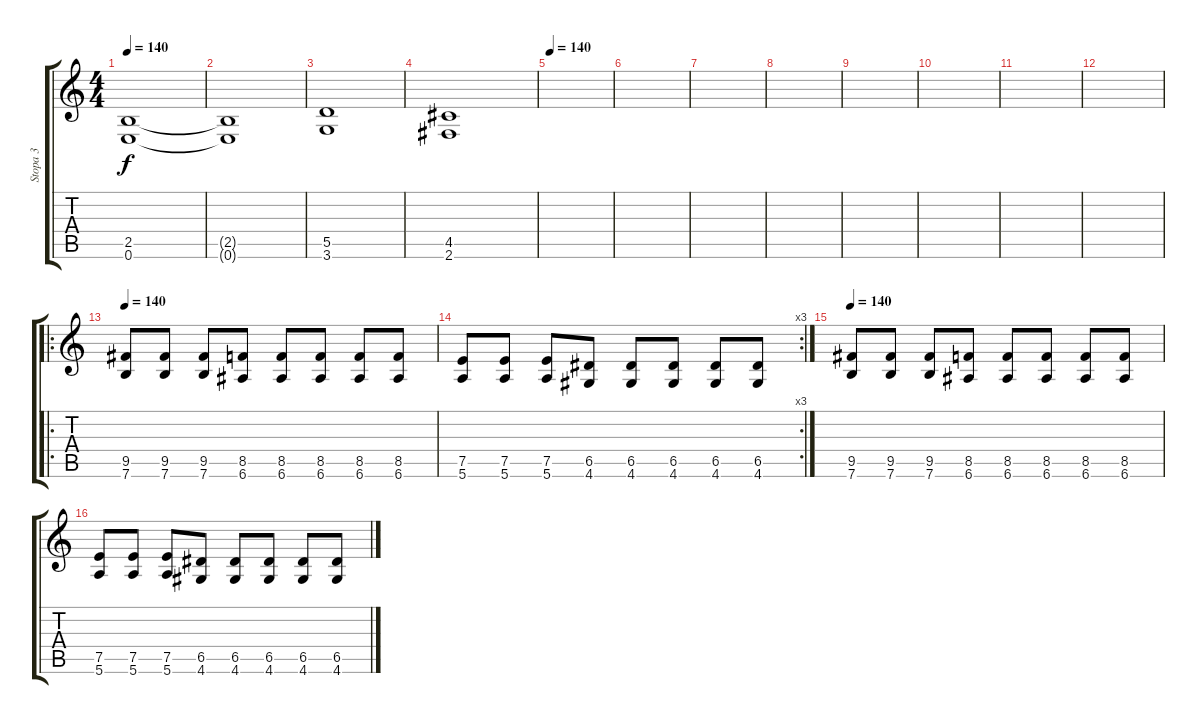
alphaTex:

\track ("Stopa 3" "Stopa 3") {instrument distortionguitar}
\staff {score tabs}
\tuning (E4 B3 G3 D3 A2 E2) {hide}
\ts (4 4)
\tempo 140
\clef g2
\ks c
(2.5 0.6).1{dy f} |
(2.5{t} 0.6{t}).1 |
(5.5 3.6).1 |
(4.5 2.6).1 |
\tempo 140
|
|
|
|
|
|
|
|
\ro
\tempo 140
(9.5 7.6).8 (9.5 7.6).8 (9.5 7.6).8 (8.5 6.6).8 (8.5 6.6).8 (8.5 6.6).8 (8.5 6.6).8 (8.5 6.6).8 |
\rc 3
(7.5 5.6).8 (7.5 5.6).8 (7.5 5.6).8 (6.5 4.6).8 (6.5 4.6).8 (6.5 4.6).8 (6.5 4.6).8 (6.5 4.6).8 |
\tempo 140
(9.5 7.6).8 (9.5 7.6).8 (9.5 7.6).8 (8.5 6.6).8 (8.5 6.6).8 (8.5 6.6).8 (8.5 6.6).8 (8.5 6.6).8 |
(7.5 5.6).8 (7.5 5.6).8 (7.5 5.6).8 (6.5 4.6).8 (6.5 4.6).8 (6.5 4.6).8 (6.5 4.6).8 (6.5 4.6).8
